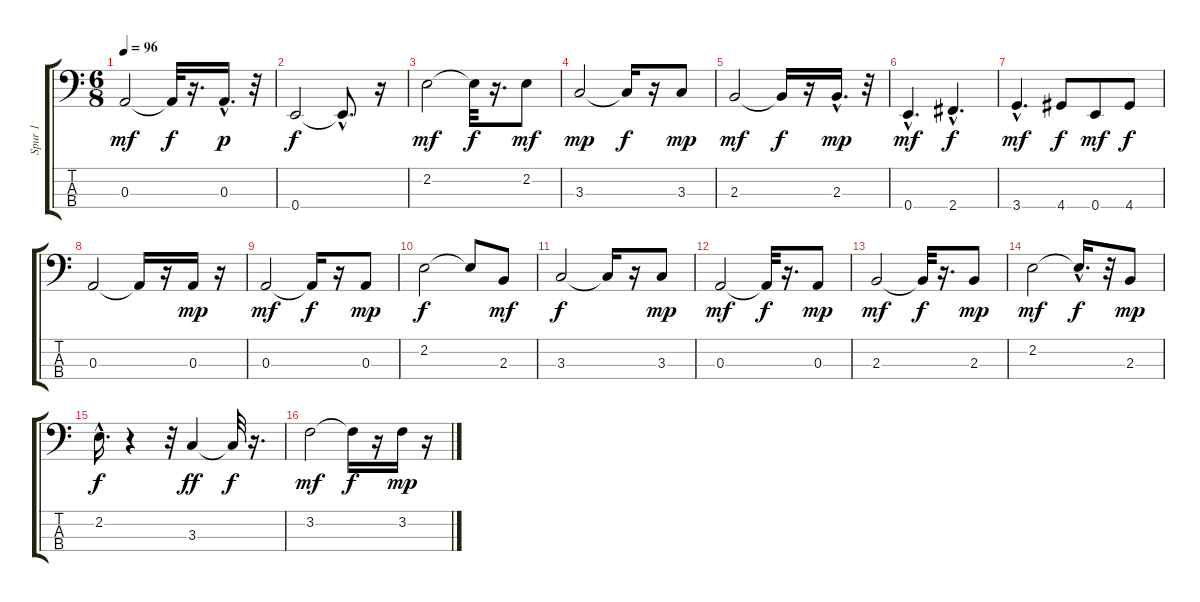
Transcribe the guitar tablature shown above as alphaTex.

\track ("Spur 1" "Spur 1") {instrument acousticbass}
\staff {score tabs}
\tuning (G2 D2 A1 E1) {hide}
\ts (6 8)
\tempo 96
\clef f4
\ks c
0.3.2{dy mf} 0.3{t}.32{dy f} r.16{d} 0.3{hac}.16{d dy p} r.32 |
0.4.2{dy f} 0.4{hac t}.8{d} r.16 |
2.2.2{dy mf} 2.2{t}.32{dy f} r.16{d} 2.2.8{dy mf} |
3.3.2{dy mp} 3.3{t}.16{dy f} r.16 3.3.8{dy mp} |
2.3.2{dy mf} 2.3{t}.16{dy f} r.16 2.3{hac}.16{d dy mp} r.32 |
0.4{hac}.4{d dy mf} 2.4{hac}.4{d dy f} |
3.4{hac}.4{d dy mf} 4.4.8{dy f} 0.4.8{dy mf} 4.4.8{dy f} |
0.3.2 0.3{t}.16 r.16 0.3.16{dy mp} r.16 |
0.3.2{dy mf} 0.3{t}.16{dy f} r.16 0.3.8{dy mp} |
2.2.2{dy f} 2.2{t}.8 2.3.8{dy mf} |
3.3.2{dy f} 3.3{t}.16 r.16 3.3.8{dy mp} |
0.3.2{dy mf} 0.3{t}.32{dy f} r.16{d} 0.3.8{dy mp} |
2.3.2{dy mf} 2.3{t}.32{dy f} r.16{d} 2.3.8{dy mp} |
2.2.2{dy mf} 2.2{hac t}.16{d dy f} r.32 2.3.8{dy mp} |
2.2{hac}.16{d dy f} r.4 r.32 3.3.4{dy ff} 3.3{t}.32{dy f} r.16{d} |
3.2.2{dy mf} 3.2{t}.16{dy f} r.16 3.2.16{dy mp} r.16
